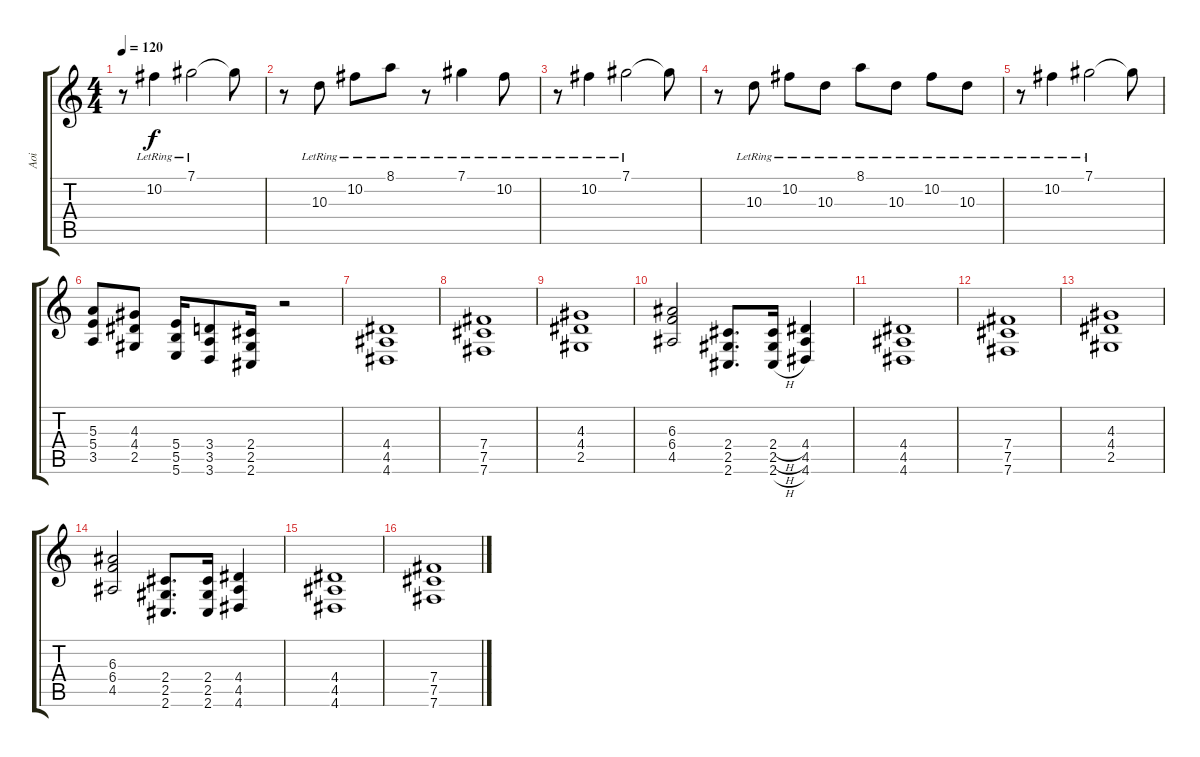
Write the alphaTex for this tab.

\track ("Aoi" "Aoi") {instrument overdrivenguitar}
\staff {score tabs}
\tuning (Db4 Ab3 E3 B2 Gb2 B1) {hide}
\ts (4 4)
\tempo 120
\clef g2
\ks c
r.8{dy f} 10.2{lr}.4 7.1{lr}.2 7.1{t}.8 |
r.8 10.3{lr}.8 10.2{lr}.8 8.1{lr}.8 r.8 7.1{lr}.4 10.2{lr}.8 |
r.8 10.2{lr}.4 7.1{lr}.2 7.1{t}.8 |
r.8 10.3{lr}.8 10.2{lr}.8 10.3{lr}.8 8.1{lr}.8 10.3{lr}.8 10.2{lr}.8 10.3{lr}.8 |
r.8 10.2{lr}.4 7.1{lr}.2 7.1{t}.8 |
(5.3 5.4 3.5).8{instrument overdrivenguitar} (4.3 4.4 2.5).8 (5.4 5.5 5.6).16 (3.4 3.5 3.6).8 (2.4 2.5 2.6).16 r.2 |
(4.4 4.5 4.6).1 |
(7.4 7.5 7.6).1 |
(4.3 4.4 2.5).1 |
(6.3 6.4 4.5).2 (2.4 2.5 2.6).8{d} (2.4{h} 2.5{h} 2.6{h}).16 (4.4 4.5 4.6).4 |
(4.4 4.5 4.6).1 |
(7.4 7.5 7.6).1 |
(4.3 4.4 2.5).1 |
(6.3 6.4 4.5).2 (2.4 2.5 2.6).8{d} (2.4 2.5 2.6).16 (4.4 4.5 4.6).4 |
(4.4 4.5 4.6).1 |
(7.4 7.5 7.6).1
